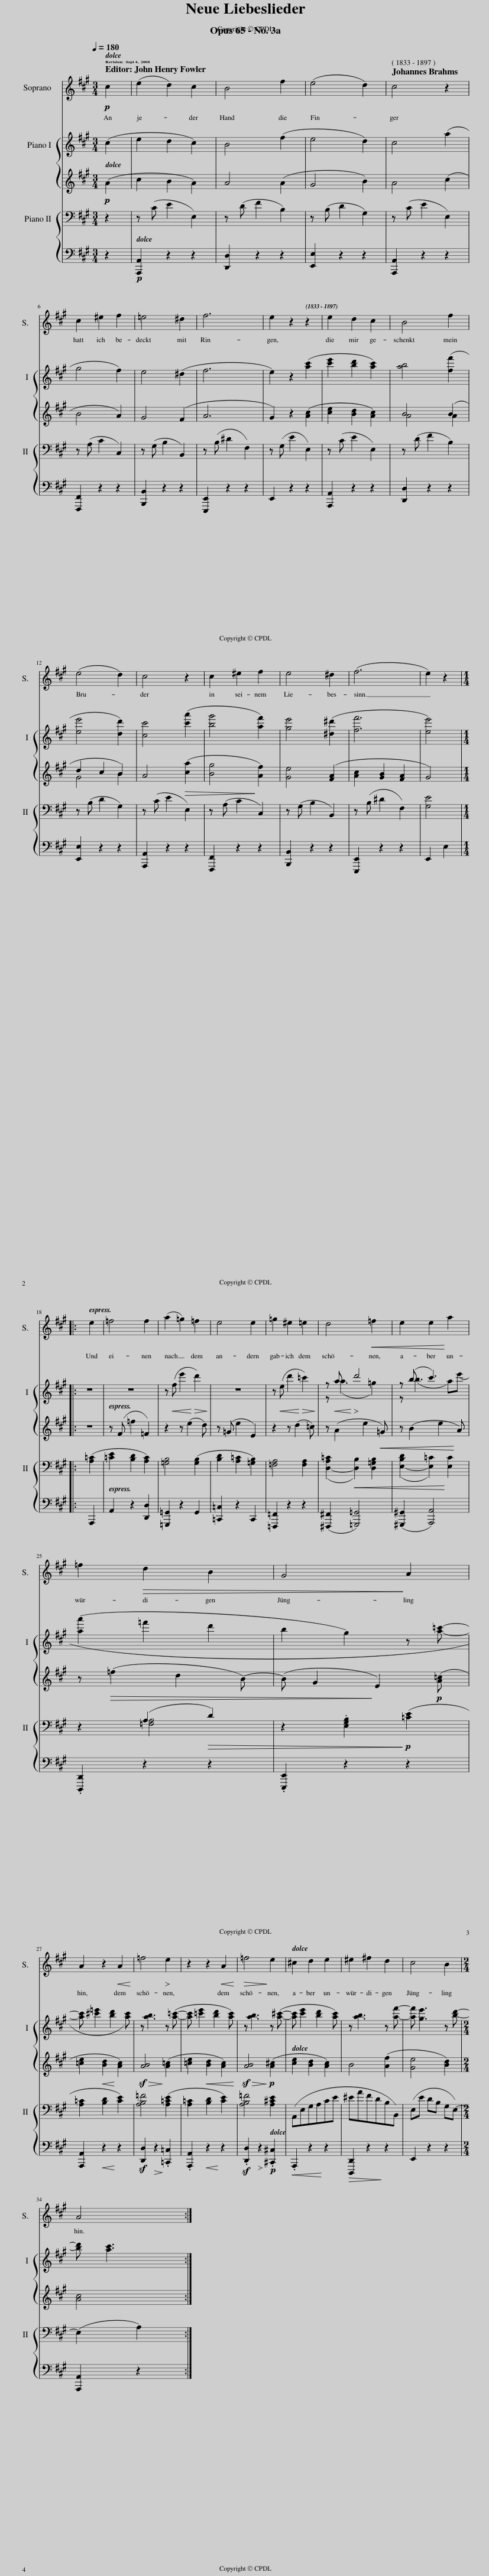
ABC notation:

X:1
%%score 1 { ( 2 3 ) ( 4 5 ) } { ( 6 7 ) 8 }
L:1/8
Q:1/4=180
M:3/4
I:linebreak $
K:A
V:1 treble
V:2 treble
V:3 treble
V:4 treble
V:5 treble
V:6 bass
V:7 bass
V:8 bass
V:1
!p! c2 | (e2 d2) c2 | B4 f2 | (e4 d2) | c4 z2 |$ %5
 c2 ^e2 f2 | =e4 ^d2 | f6 | e2 z2 z2 | e2 d2 c2 | %10
 B4 f2 |$ (e4 d2) | c4 z2 | c2 ^e2 f2 | e4 ^d2 | %15
 (f6 |[M:2/4] e2) z2 |:$[M:1/4] e2 |[M:3/4] =f4 f2 | (a2 =g2) =f2 | %20
 e4 e2 | =g2 ^e2 =e2 | d4!<(! =f2 | e2 e2!<)! a2 |$ =f2!>(! d2 B2 | %25
 G4!>)! A2 |$ A2 z2!<(! A2!<)! | =f4!>)!!>(! e2 | z2 z2!<(! A2!<)! |!>(! =f4!>)! e2 | %30
 ^c2 d2 e2 | ^e2 ^f2 d2 | c4 B2 |$[M:2/4] A4 :| %34
V:2
 (c2 | e2 d2 c2) | B4 (f2 | e4 d2) | c4 (a2 |$ %5
 g4 f2) | e4 (^d2 | f6 | e2) z2 ([ac']2 | [c'e']2 [bd']2 [ac']2) | %10
 [ab]4 ([ff']2 |$ [ee']4 [dd']2) | [cc']4 ([c'a']2 | [bg']4 [af']2) | [ge']4 ([^d^d']2 | %15
 [ff']6 |[M:2/4] [ee']4) |:$[M:1/4] z2 |[M:3/4] z6 | z!<(! (f e'2!<)!!>(! d'2)!>)! | %20
 z6 | z!<(! (e d'2!<)!!>(! =c'2)!>)! | z!<(! a!<)!!>)!!>(! d'4 | z (b c'3) x |$ ([aa']2 =f'2 d'2 | %25
 b2 g2) z [a=c']- |$ [ac'] [^c'=e']2 [bd']2 [ac'] | z [ab]3 z ([a=c']- | [ac'] [=c'e']2 [bd']2 [ac']) | z [ab]3 z ([a^c']- | %30
 [ac'] [c'e']2 [bd']2 [ac']) | z [ab]3 z [af']- | [af'] [ge']3 z [bd']- |$[M:2/4] [bd'] [ac']3 :| %34
V:3
 x2 | x6 | x6 | x6 | x6 |$ %5
 x6 | x6 | x6 | x6 | x6 | %10
 x6 |$ x6 | x6 | x6 | x6 | %15
 x6 |[M:2/4] x4 |:$[M:1/4] x2 |[M:3/4] x6 | x6 | %20
 x6 | x6 | z (a3 =g2) | z (b3 a)e' |$ x2 x2 x2 | %25
 x6 |$ x6 | x6 | x6 | x6 | %30
 x6 | x6 | x6 |$[M:2/4] x4 :| %34
V:4
!p! (A2 | c2 B2 A2) | A4 (A2 | G4 B2) | A4 (c2 |$ %5
 B4 A2) | G4 (F2 | A6 | G2) z2 ([Ac]2 | [ce]2 [Bd]2 [Ac]2) | %10
 B4 (B2 |$ d2 c2 B2) | A4!>(! ([ca]2 | [Bg]4!>)! [Af]2) | [Ge]4 ([FA]2 | %15
 [Ac]2 [GB]2 [FA]2 |[M:2/4] G4) |:$[M:1/4] z2 |[M:3/4] z (F =f2 =F2) | z2 z (e2 d) | %20
 z (=G e2 E2) | z2 z (d2 =c) | z (A2 e2!<(! =G) | z (B2 e2!<)! A) |$ z!>(! (=f2 d2 B-) | %25
 (B G2!>)! E2)!p! ([A=c] |$ [=ce]2!<(! [Bd]2!<)! [Ac]2) |!>(! [AB]4!>)! ([A=c]2 | [=ce]2!<(! [Bd]2 [Ac]2)!<)! |!>(! [AB]4!>)!!p! ([A^c]2 | %30
 [ce]2 [Bd]2 [Ac]2) | B4 ([Af]2 | [Ge]4 [Bd]2) |$[M:2/4] [Ac]4 :| %34
V:5
 x2 | x6 | x6 | x6 | x6 |$ %5
 x6 | x6 | x6 | x6 | x6 | %10
 A4 A2 |$ G4 B2 | x6 | x6 | x6 | %15
 x6 |[M:2/4] x4 |:$[M:1/4] x2 |[M:3/4] x6 | x6 | %20
 x6 | x6 | x6 | x6 |$ x6 | %25
 x6 |$ x6 | x6 | x6 | x6 | %30
 x6 | x6 | x6 |$[M:2/4] x4 :| %34
V:6
 z2 | z (C E2 E,2) | z (D F2 B,2) | z (B, D2 G,2) | z (C E2 E,2) |$ %5
 z (A, C2 C,2) | z (G, B,2 B,,2) | z (B, ^D2 F,2) | z (G, E2 E,2) | z (C E2 E,2) | %10
 z (D F2 B,2) |$ z (B, D2 G,2) | z (C E2 E,2) | z (A, C2 C,2) | z (G, B,2 B,,2) | %15
 z (B, ^D2 F,2) |[M:2/4] [G,E]4 |:$[M:1/4] ([A,=C]2 |[M:3/4] [=CE]2 [B,D]2 [A,C]2) | [=G,B,]4 ([G,B,]2 | %20
 [B,D]2 [A,=C]2 [=G,B,]2) | [=F,A,]4 [F,A,]2 | ([D,-A,=C]2!<(! [D,B,]2) [D,=G,B,]2 | ([E,-B,D]2 [E,=C]2)!<)! [E,C]2 |$ z2 (A,2!>(! D2) | %25
 z2 .[E,G,B,]2!>)!!p! ([=CE]2 |$ [A,=C]2 [B,D]2 [CE]2) | [A,B,=F]4 ([A,=CE]2 | [A,=C]2 [B,D]2 [CE]2) | [A,B,=F]4 [A,^CE]2 | %30
 (A,,E,G,A,CE | ^EAFDB,B,,) | (E,E DB, G,E,-) |$[M:2/4] (E,2 A,2) :| %34
V:7
 x2 | x6 | x6 | x6 | x6 |$ %5
 x6 | x6 | x6 | x6 | x6 | %10
 x6 |$ x6 | x6 | x6 | x6 | %15
 x6 |[M:2/4] x4 |:$[M:1/4] x2 |[M:3/4] x6 | x6 | %20
 x6 | x6 | x6 | x6 |$ x2 [=F,A,]4 | %25
 x6 |$ x6 | x6 | x6 | x6 | %30
 x6 | x6 | x6 |$[M:2/4] x4 :| %34
V:8
 z2 |!p! [A,,,A,,]2 z2 z2 | [D,,D,]2 z2 z2 | [E,,E,]2 z2 z2 | [A,,,A,,]2 z2 z2 |$ %5
 [F,,,F,,]2 z2 z2 | [B,,,B,,]2 z2 z2 | [E,,,E,,]2 z2 z2 | E,,2 z2 z2 | [A,,,A,,]2 z2 z2 | %10
 [D,,D,]2 z2 z2 |$ [E,,E,]2 z2 z2 | [A,,,A,,]2 z2 z2 | [F,,,F,,]2 z2 z2 | [B,,,B,,]2 z2 z2 | %15
 [E,,,E,,]2 z2 z2 |[M:2/4] E,,2 E,2 |:$[M:1/4] A,,,2 |[M:3/4] A,,2 z2 [D,,D,]2 | [=G,,,=G,,]2 z2 G,,2 | %20
 [=C,,=C,]2 z2 C,,2 | [=F,,,=F,,]2 z2 z2 | ([^F,,,^F,,]2 [=G,,,=G,,]4) | ([^G,,,^G,,]2 [A,,,A,,]4) |$ .[D,,,D,,]2 z2 z2 | %25
 .[E,,,E,,]2 z2 z2 |$ [A,,,A,,]2!<(! z2!<)! z2 | [D,,D,]2!>(! z2!>)! .[=C,,=C,]2 | .[A,,,A,,]2!<(! z2!<)! z2 | .[D,,D,]2!>)!!>(! z2!p! .[^C,,^C,]2 | %30
!<(! .A,,,2 z2!<)! z2 |!>(! [D,,,D,,]2 z2!>)! z2 | E,,2 z2 z2 |$[M:2/4] [A,,,A,,]2 z2 :| %34
